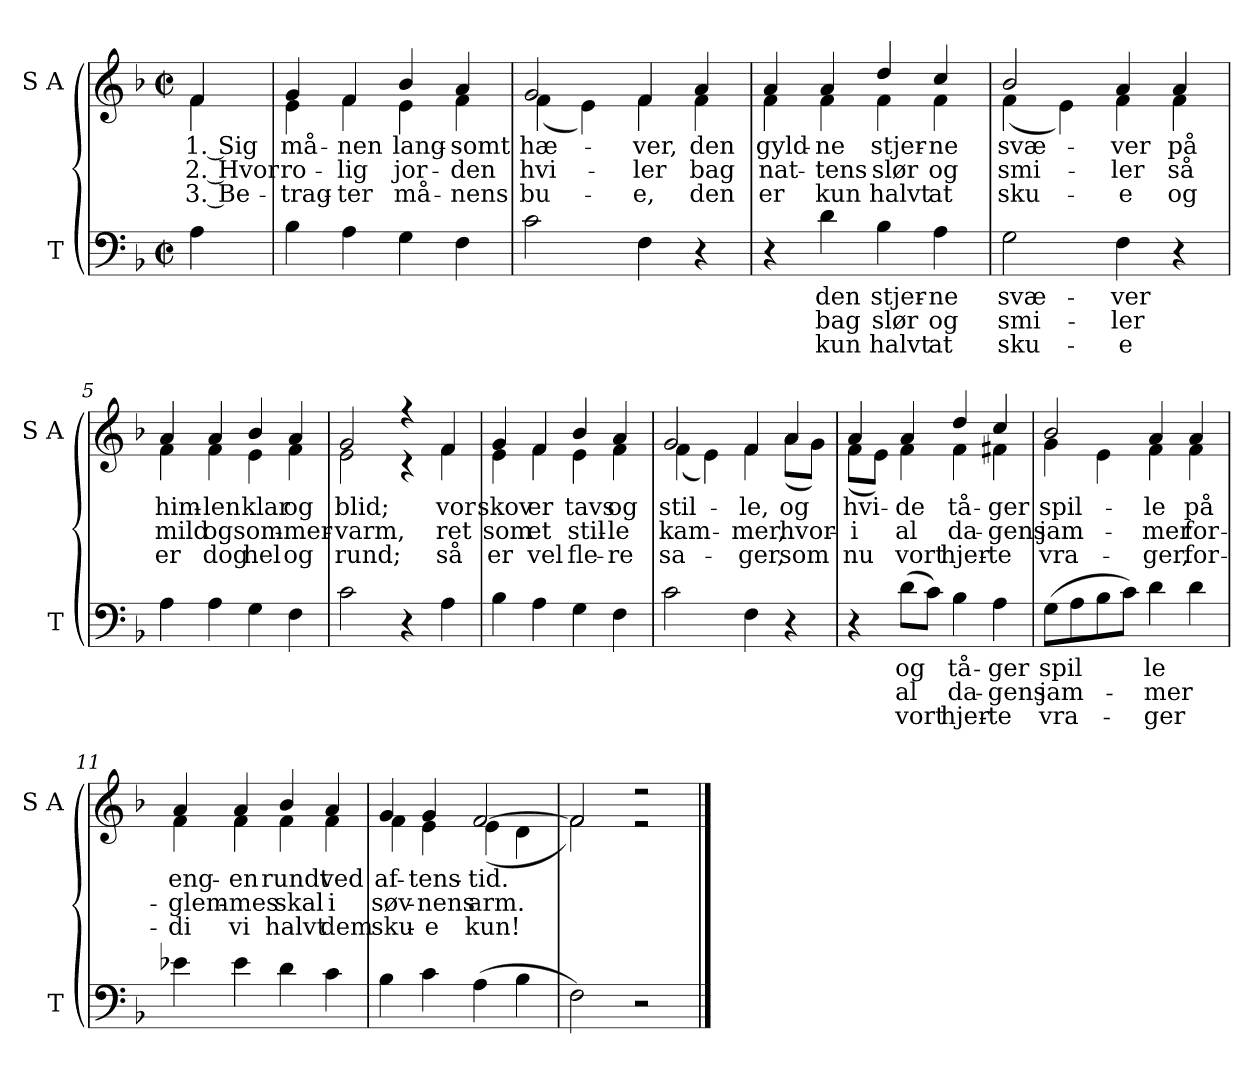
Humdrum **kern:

**kern	**text	**text	**text	**kern	**text	**text	**text
*part2	*part2	*part2	*part2	*part1	*part1	*part1	*part1
*staff2	*staff2	*staff2	*staff2	*staff1	*staff1	*staff1	*staff1
*I"T	*	*	*	*I"S A	*	*	*
*I'T	*	*	*	*I'S A	*	*	*
*clefF4	*	*	*	*clefG2	*	*	*
*k[b-]	*	*	*	*k[b-]	*	*	*
*M2/2	*	*	*	*M2/2	*	*	*
*met(c|)	*	*	*	*met(c|)	*	*	*
*MM100	*	*	*	*MM100	*	*	*
=	=	=	=	=	=	=	=
!	!	!	!	!	!LO:LY:b	!LO:LY:b	!LO:LY:b
*	*	*	*	*^	*	*	*
4A\	.	.	.	4f/	4f\	1. Sig	2. Hvor	3. Be-
=1	=1	=1	=1	=1	=1	=1	=1	=1
!	!	!	!	!	!	!LO:LY:b	!LO:LY:b	!LO:LY:b
4B-\	.	.	.	4g/	4e\	må-	ro-	-trag-
!	!	!	!	!	!	!LO:LY:b	!LO:LY:b	!LO:LY:b
4A\	.	.	.	4f/	4f\	-nen	-lig	-ter
!	!	!	!	!	!	!LO:LY:b	!LO:LY:b	!LO:LY:b
4G\	.	.	.	4b-/	4e\	lang-	jor-	må-
!	!	!	!	!	!	!LO:LY:b	!LO:LY:b	!LO:LY:b
4F\	.	.	.	4a/	4f\	-somt	-den	-nens
=2	=2	=2	=2	=2	=2	=2	=2	=2
!	!	!	!	!	!	!LO:LY:b	!LO:LY:b	!LO:LY:b
2c\	.	.	.	2g/	(<4f\	hæ-	hvi-	bu-
.	.	.	.	.	4e\)	.	.	.
!	!	!	!	!	!	!LO:LY:b	!LO:LY:b	!LO:LY:b
4F\	.	.	.	4f/	4f\	-ver,	-ler	-e,
!	!	!	!	!	!	!LO:LY:b	!LO:LY:b	!LO:LY:b
4r	.	.	.	4a/	4f\	den	bag	den
=3	=3	=3	=3	=3	=3	=3	=3	=3
!	!	!	!	!	!	!LO:LY:b	!LO:LY:b	!LO:LY:b
4r	.	.	.	4a/	4f\	gyld-	nat-	er
!	!LO:LY:b	!LO:LY:b	!LO:LY:b	!	!	!LO:LY:b	!LO:LY:b	!LO:LY:b
4d\	den	bag	kun	4a/	4f\	-ne	-tens	kun
!	!LO:LY:b	!LO:LY:b	!LO:LY:b	!	!	!LO:LY:b	!LO:LY:b	!LO:LY:b
4B-\	stjer-	slør	halvt	4dd/	4f\	stjer-	slør	halvt
!	!LO:LY:b	!LO:LY:b	!LO:LY:b	!	!	!LO:LY:b	!LO:LY:b	!LO:LY:b
4A\	-ne	og	at	4cc/	4f\	-ne	og	at
=4	=4	=4	=4	=4	=4	=4	=4	=4
!	!LO:LY:b	!LO:LY:b	!LO:LY:b	!	!	!LO:LY:b	!LO:LY:b	!LO:LY:b
2G\	svæ-	smi-	sku-	2b-/	(<4f\	svæ-	smi-	sku-
.	.	.	.	.	4e\)	.	.	.
!	!LO:LY:b	!LO:LY:b	!LO:LY:b	!	!	!LO:LY:b	!LO:LY:b	!LO:LY:b
4F\	-ver	-ler	-e	4a/	4f\	-ver	-ler	-e
!	!	!	!	!	!	!LO:LY:b	!LO:LY:b	!LO:LY:b
4r	.	.	.	4a/	4f\	på	så	og
!!LO:LB:g=z	!!
=5	=5	=5	=5	=5	=5	=5	=5	=5
!	!	!	!	!	!	!LO:LY:b	!LO:LY:b	!LO:LY:b
4A\	.	.	.	4a/	4f\	him-	mild	er
!	!	!	!	!	!	!LO:LY:b	!LO:LY:b	!LO:LY:b
4A\	.	.	.	4a/	4f\	-len	og	dog
!	!	!	!	!	!	!LO:LY:b	!LO:LY:b	!LO:LY:b
4G\	.	.	.	4b-/	4e\	klar	som-	hel
!	!	!	!	!	!	!LO:LY:b	!LO:LY:b	!LO:LY:b
4F\	.	.	.	4a/	4f\	og	-mer-	og
=6	=6	=6	=6	=6	=6	=6	=6	=6
!	!	!	!	!	!	!LO:LY:b	!LO:LY:b	!LO:LY:b
2c\	.	.	.	2g/	2e\	blid;	-varm,	rund;
4r	.	.	.	4r	4r	.	.	.
!	!	!	!	!	!	!LO:LY:b	!LO:LY:b	!LO:LY:b
4A\	.	.	.	4f/	4f\	vor	ret	så
=7	=7	=7	=7	=7	=7	=7	=7	=7
!	!	!	!	!	!	!LO:LY:b	!LO:LY:b	!LO:LY:b
4B-\	.	.	.	4g/	4e\	skov	som	er
!	!	!	!	!	!	!LO:LY:b	!LO:LY:b	!LO:LY:b
4A\	.	.	.	4f/	4f\	er	et	vel
!	!	!	!	!	!	!LO:LY:b	!LO:LY:b	!LO:LY:b
4G\	.	.	.	4b-/	4e\	tavs	stil-	fle-
!	!	!	!	!	!	!LO:LY:b	!LO:LY:b	!LO:LY:b
4F\	.	.	.	4a/	4f\	og	-le	-re
=8	=8	=8	=8	=8	=8	=8	=8	=8
!	!	!	!	!	!	!LO:LY:b	!LO:LY:b	!LO:LY:b
2c\	.	.	.	2g/	(<4f\	stil-	kam-	sa-
.	.	.	.	.	4e\)	.	.	.
!	!	!	!	!	!	!LO:LY:b	!LO:LY:b	!LO:LY:b
4F\	.	.	.	4f/	4f\	-le,	-mer,	-ger,
!	!	!	!	!	!	!LO:LY:b	!LO:LY:b	!LO:LY:b
4r	.	.	.	4a/	(<8a\L	og	hvor-	som
.	.	.	.	.	8g\J)	.	.	.
=9	=9	=9	=9	=9	=9	=9	=9	=9
!	!	!	!	!	!	!LO:LY:b	!LO:LY:b	!LO:LY:b
4r	.	.	.	4a/	(<8f\L	hvi-	-i	nu
.	.	.	.	.	8e\J)	.	.	.
!	!LO:LY:b	!LO:LY:b	!LO:LY:b	!	!	!LO:LY:b	!LO:LY:b	!LO:LY:b
(>8d\L	og	al	vort	4a/	4f\	-de	al	vort
8c\J)	.	.	.	.	.	.	.	.
!	!LO:LY:b	!LO:LY:b	!LO:LY:b	!	!	!LO:LY:b	!LO:LY:b	!LO:LY:b
4B-\	tå-	da-	hjer-	4dd/	4f\	tå-	da-	hjer-
!	!LO:LY:b	!LO:LY:b	!LO:LY:b	!	!	!LO:LY:b	!LO:LY:b	!LO:LY:b
4A\	-ger	-gens	-te	4cc/	4f#X\	-ger	-gens	-te
!!LO:LB:g=z	!!
=10	=10	=10	=10	=10	=10	=10	=10	=10
!	!LO:LY:b	!LO:LY:b	!LO:LY:b	!	!	!LO:LY:b	!LO:LY:b	!LO:LY:b
(>8G\L	spil	jam-	vra-	2b-/	4g\	spil-	jam-	vra-
8A\	.	.	.	.	.	.	.	.
8B-\	.	.	.	.	4e\	.	.	.
8c\J)	.	.	.	.	.	.	.	.
!	!LO:LY:b	!LO:LY:b	!LO:LY:b	!	!	!LO:LY:b	!LO:LY:b	!LO:LY:b
4d\	le	-mer	-ger	4a/	4f\	-le	-mer	-ger,
!	!	!	!	!	!	!LO:LY:b	!LO:LY:b	!LO:LY:b
4d\	.	.	.	4a/	4f\	på	for-	for-
=11	=11	=11	=11	=11	=11	=11	=11	=11
!	!	!	!	!	!	!LO:LY:b	!LO:LY:b	!LO:LY:b
4e-X\	.	.	.	4a/	4f\	eng-	-glem-	-di
!	!	!	!	!	!	!LO:LY:b	!LO:LY:b	!LO:LY:b
4e-\	.	.	.	4a/	4f\	-en	-mes	vi
!	!	!	!	!	!	!LO:LY:b	!LO:LY:b	!LO:LY:b
4d\	.	.	.	4b-/	4f\	rundt	skal	halvt
!	!	!	!	!	!	!LO:LY:b	!LO:LY:b	!LO:LY:b
4c\	.	.	.	4a/	4f\	ved	i	dem
=12	=12	=12	=12	=12	=12	=12	=12	=12
!	!	!	!	!	!	!LO:LY:b	!LO:LY:b	!LO:LY:b
4B-\	.	.	.	4g/	4f\	af-	søv-	sku-
!	!	!	!	!	!	!LO:LY:b	!LO:LY:b	!LO:LY:b
4c\	.	.	.	4g/	4e\	-tens-	-nens	-e
!	!	!	!	!	!	!LO:LY:b	!LO:LY:b	!LO:LY:b
(>4A\	.	.	.	[2f/	(<4e\	-tid.	arm.	kun!
4B-\	.	.	.	.	4d\	.	.	.
=13	=13	=13	=13	=13	=13	=13	=13	=13
2F\)	.	.	.	2f/]	2f\)	.	.	.
2r	.	.	.	2r	2r	.	.	.
*	*	*	*	*v	*v	*	*	*
==	==	==	==	==	==	==	==
*-	*-	*-	*-	*-	*-	*-	*-
